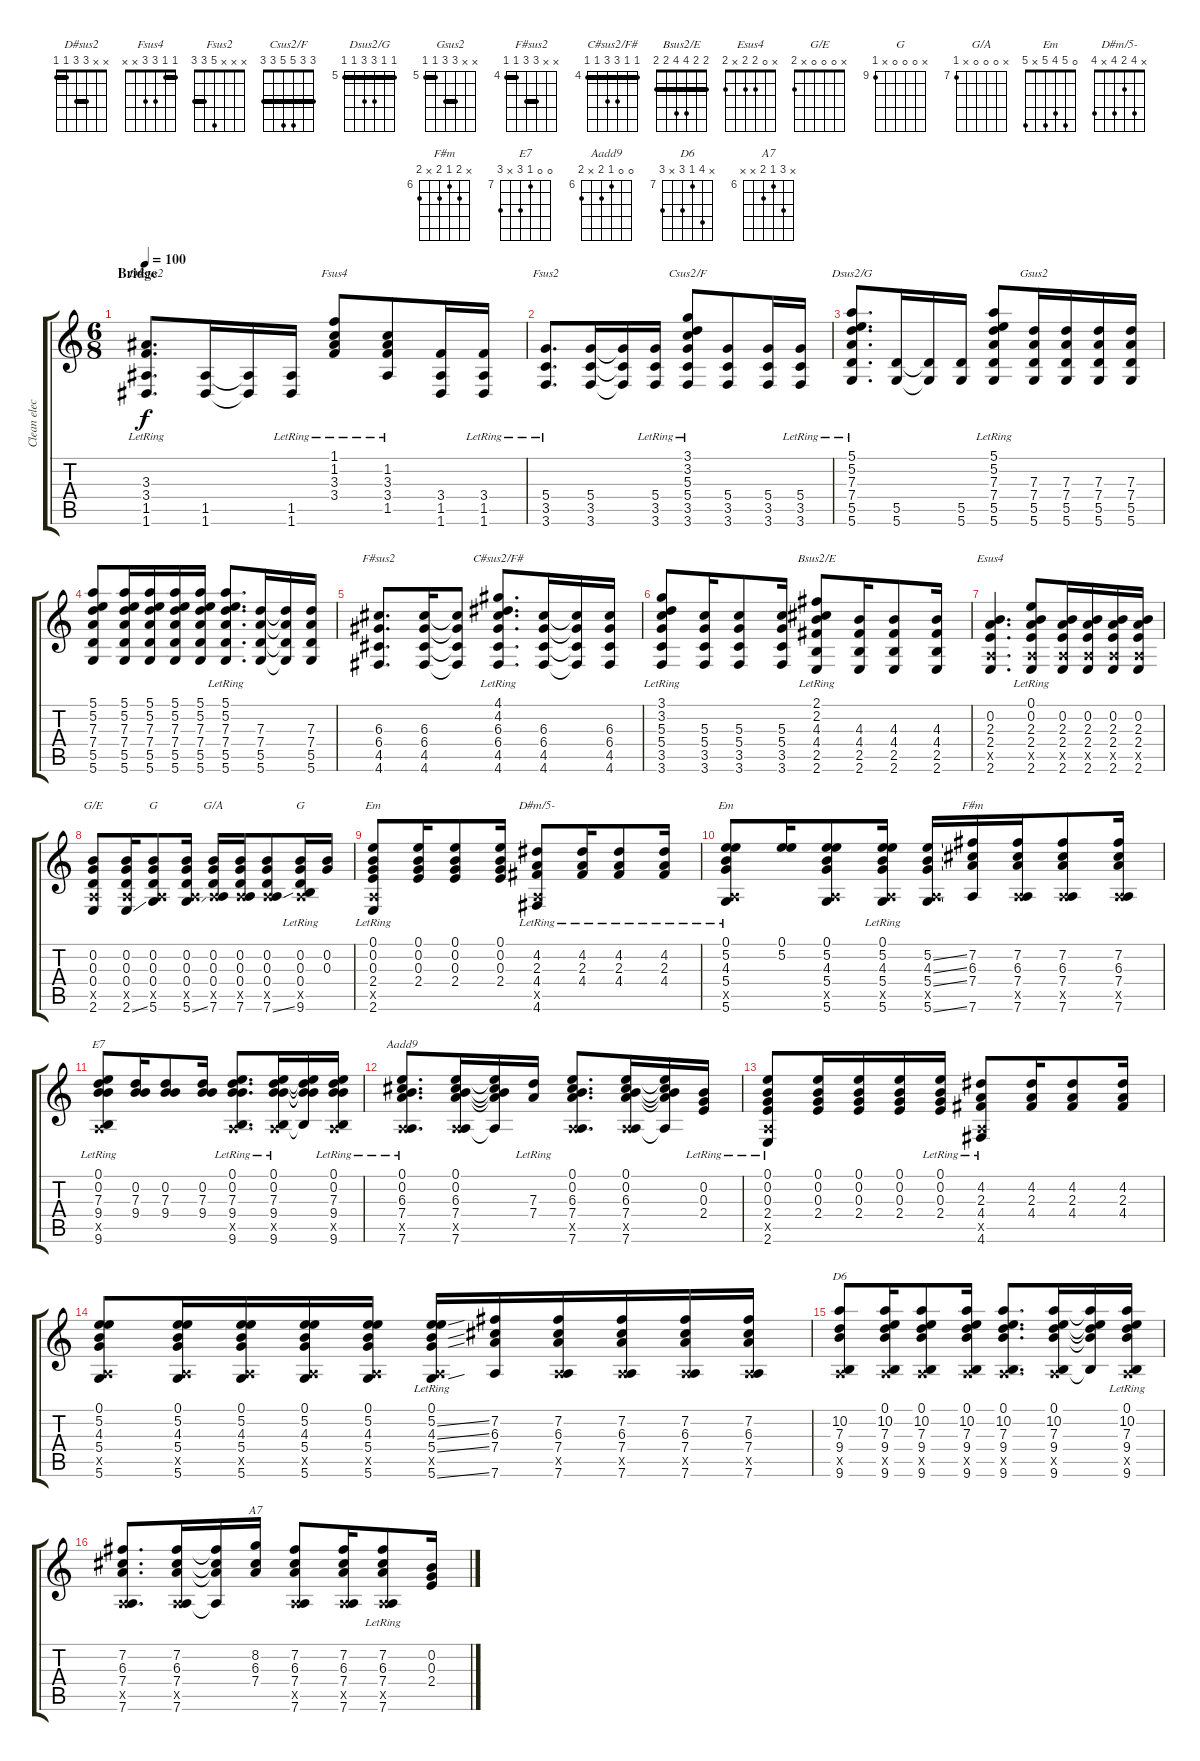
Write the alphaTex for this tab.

\track ("Clean elec." "Clean elec") {instrument electricguitarclean}
\staff {score tabs}
\tuning (E4 B3 G3 D3 A2 D2) {hide}
\chord ("D#sus2" x x 3 3 1 1) {barre (1 3)}
\chord ("Fsus4" 1 1 3 3 x x) {barre 1}
\chord ("Fsus2" x x x 5 3 3) {barre 3}
\chord ("Csus2/F" 3 3 5 5 3 3) {barre 3}
\chord ("Dsus2/G" 5 5 7 7 5 5) {firstfret 5 barre 5}
\chord ("Gsus2" x x 7 7 5 5) {firstfret 5 barre (5 7)}
\chord ("F#sus2" x x 6 6 4 4) {firstfret 4 barre (4 6)}
\chord ("C#sus2/F#" 4 4 6 6 4 4) {firstfret 4 barre 4}
\chord ("Bsus2/E" 2 2 4 4 2 2) {barre 2}
\chord ("Esus4" x 0 2 2 x 2)
\chord ("G/E" x 0 0 0 x 2)
\chord ("G" x 0 0 0 x 5)
\chord ("G/A" x 0 0 0 x 7) {firstfret 7}
\chord ("G" x 0 0 0 x 9) {firstfret 9}
\chord ("Em" 0 0 0 2 x 2)
\chord ("D#m/5-" x 4 2 4 x 4)
\chord ("Em" 0 5 4 5 x 5)
\chord ("F#m" x 7 6 7 x 7) {firstfret 6}
\chord ("E7" 0 0 7 9 x 9) {firstfret 7}
\chord ("Aadd9" 0 0 6 7 x 7) {firstfret 6}
\chord ("D6" x 10 7 9 x 9) {firstfret 7}
\chord ("A7" x 8 6 7 x x) {firstfret 6}
\ts (6 8)
\section ("" "Bridge")
\tempo 100
\clef g2
\ks c
(3.3{lr} 3.4{lr} 1.5{lr} 1.6{lr}).8{d ch "D#sus2" dy f} (1.5 1.6).16 (1.5{t} 1.6{t}).16 (1.5{lr} 1.6{lr}).16 (1.1{lr} 1.2 3.3 3.4).8{ch "Fsus4"} (1.2{lr} 3.3{lr} 3.4 1.5).8 (3.4 1.5 1.6).16 (3.4{lr} 1.5{lr} 1.6{lr}).16 |
(5.4{lr} 3.5{lr} 3.6{lr}).8{d ch "Fsus2"} (5.4 3.5 3.6).16 (5.4{t} 3.5{t} 3.6{t}).16 (5.4 3.5{lr} 3.6{lr}).16 (3.1{lr} 3.2{lr} 5.3{lr} 5.4 3.5 3.6).8{ch "Csus2/F"} (5.4 3.5 3.6).8 (5.4 3.5 3.6).16 (5.4{lr} 3.5{lr} 3.6{lr}).16 |
(5.1{lr} 5.2{lr} 7.3{lr} 7.4{lr} 5.5{lr} 5.6{lr}).8{d ch "Dsus2/G"} (5.5 5.6).16 (5.5{t} 5.6{t}).16 (5.5 5.6).16 (5.1{lr} 5.2{lr} 7.3{lr} 7.4{lr} 5.5{lr} 5.6{lr}).8 (7.3 7.4 5.5 5.6).16{ch "Gsus2"} (7.3 7.4 5.5 5.6).16 (7.3 7.4 5.5 5.6).16 (7.3 7.4 5.5 5.6).16 |
(5.1 5.2 7.3 7.4 5.5 5.6).8 (5.1 5.2 7.3 7.4 5.5 5.6).16 (5.1 5.2 7.3 7.4 5.5 5.6).16 (5.1 5.2 7.3 7.4 5.5 5.6).16 (5.1 5.2 7.3 7.4 5.5 5.6).16 (5.1{lr} 5.2{lr} 7.3 7.4 5.5 5.6).8{d} (7.3 7.4 5.5 5.6).16 (7.3{t} 7.4{t} 5.5{t} 5.6{t}).16 (7.3 7.4 5.5 5.6).16 |
(6.3 6.4 4.5 4.6).8{d ch "F#sus2"} (6.3 6.4 4.5 4.6).16 (6.3{t} 6.4{t} 4.5{t} 4.6{t}).8 (4.1{lr} 4.2{lr} 6.3 6.4 4.5 4.6).8{d ch "C#sus2/F#"} (6.3 6.4 4.5 4.6).16 (6.3{t} 6.4{t} 4.5{t} 4.6{t}).16 (6.3 6.4 4.5 4.6).16 |
(3.1{lr} 3.2{lr} 5.3 5.4 3.5 3.6).8 (5.3 5.4 3.5 3.6).16 (5.3 5.4 3.5 3.6).8 (5.3 5.4 3.5 3.6).16 (2.1{lr} 2.2{lr} 4.3 4.4 2.5 2.6).8{ch "Bsus2/E"} (4.3 4.4 2.5 2.6).16 (4.3 4.4 2.5 2.6).8 (4.3 4.4 2.5 2.6).16 |
(0.2 2.3 2.4 0.5{x} 2.6).4{d ch "Esus4"} (0.1{lr} 0.2 2.3 2.4 0.5{x} 2.6).8 (0.2 2.3 2.4 0.5{x} 2.6).16 (0.2 2.3 2.4 0.5{x} 2.6).16 (0.2 2.3 2.4 0.5{x} 2.6).16 (0.2 2.3 2.4 0.5{x} 2.6).16 |
(0.2 0.3 0.4 0.5{x} 2.6).8{ch "G/E"} (0.2 0.3 0.4 0.5{x} 2.6{ss}).16 (0.2 0.3 0.4 0.5{x} 5.6).8{ch "G"} (0.2 0.3 0.4 0.5{x} 5.6{ss}).16 (0.2 0.3 0.4 0.5{x} 7.6).16{ch "G/A"} (0.2 0.3 0.4 0.5{x} 7.6).16 (0.2 0.3 0.4 0.5{x} 7.6{ss}).8 (0.2 0.3 0.4{lr} 0.5{x} 9.6{lr}).16{ch "G"} (0.2 0.3).16 |
(0.1 0.2 0.3 2.4{lr} 0.5{x} 2.6{lr}).8{ch "Em"} (0.1 0.2 0.3 2.4).16 (0.1 0.2 0.3 2.4).8 (0.1 0.2 0.3 2.4).16 (4.2{lr} 2.3{lr} 4.4{lr} 0.5{x} 4.6{lr}).8{ch "D#m/5-"} (4.2{lr} 2.3{lr} 4.4{lr}).16 (4.2{lr} 2.3{lr} 4.4{lr}).8 (4.2{lr} 2.3{lr} 4.4{lr}).16 |
(0.1 5.2 4.3{lr} 5.4{lr} 0.5{x} 5.6{lr}).8{ch "Em"} (0.1 5.2).16 (0.1 5.2 4.3 5.4 0.5{x} 5.6).8 (0.1{lr} 5.2 4.3 5.4 0.5{x} 5.6).16 (5.2{ss} 4.3{ss} 5.4{ss} 0.5{x} 5.6{ss}).16 (7.2 6.3 7.4 7.6).16{ch "F#m"} (7.2 6.3 7.4 0.5{x} 7.6).16 (7.2 6.3 7.4 0.5{x} 7.6).8 (7.2 6.3 7.4 0.5{x} 7.6).16 |
(0.1{lr} 0.2 7.3 9.4 0.5{x} 9.6{lr}).8{ch "E7"} (0.2 7.3 9.4).16 (0.2 7.3 9.4).8 (0.2 7.3 9.4).16 (0.1{lr} 0.2{lr} 7.3{lr} 9.4{lr} 0.5{x} 9.6{lr}).8{d} (0.1 0.2 7.3 9.4 0.5{x} 9.6{lr}).16 (0.1{t} 0.2{t} 7.3{t} 9.4{t} 9.6{t}).16 (0.1 0.2 7.3 9.4 0.5{x} 9.6{lr}).16 |
(0.1 0.2 6.3 7.4 0.5{x} 7.6{lr}).8{d ch "Aadd9"} (0.1 0.2 6.3 7.4 0.5{x} 7.6).16 (0.1{t} 0.2{t} 6.3{t} 7.4{t} 7.6{t}).16 (7.3{lr} 7.4{lr}).16 (0.1 0.2 6.3 7.4 0.5{x} 7.6).8{d} (0.1 0.2 6.3 7.4 0.5{x} 7.6).16 (0.1{t} 0.2{t} 6.3{t} 7.4{t} 7.6{t}).16 (0.2{lr} 0.3{lr} 2.4{lr}).16 |
(0.1 0.2 0.3 2.4 0.5{x} 2.6{lr}).8 (0.1 0.2 0.3 2.4).16 (0.1 0.2 0.3 2.4).16 (0.1 0.2 0.3 2.4).16 (0.1{lr} 0.2 0.3 2.4).16 (4.2 2.3 4.4 0.5{x} 4.6{lr}).8 (4.2 2.3 4.4).16 (4.2 2.3 4.4).8 (4.2 2.3 4.4).16 |
(0.1 5.2 4.3 5.4 0.5{x} 5.6).8 (0.1 5.2 4.3 5.4 0.5{x} 5.6).16 (0.1 5.2 4.3 5.4 0.5{x} 5.6).16 (0.1 5.2 4.3 5.4 0.5{x} 5.6).16 (0.1 5.2 4.3 5.4 0.5{x} 5.6).16 (0.1{lr} 5.2{ss} 4.3{ss} 5.4{ss} 0.5{x} 5.6{ss}).16 (7.2 6.3 7.4 7.6).16 (7.2 6.3 7.4 0.5{x} 7.6).16 (7.2 6.3 7.4 0.5{x} 7.6).16 (7.2 6.3 7.4 0.5{x} 7.6).16 (7.2 6.3 7.4 0.5{x} 7.6).16 |
(10.2 7.3 9.4 0.5{x} 9.6).8{ch "D6"} (0.1 10.2 7.3 9.4 0.5{x} 9.6).16 (0.1 10.2 7.3 9.4 0.5{x} 9.6).8 (0.1 10.2 7.3 9.4 0.5{x} 9.6).16 (0.1 10.2 7.3 9.4 0.5{x} 9.6).8{d} (0.1 10.2 7.3 9.4 0.5{x} 9.6).16 (0.1{t} 10.2{t} 7.3{t} 9.4{t} 9.6{t}).16 (0.1{lr} 10.2{lr} 7.3{lr} 9.4{lr} 0.5{x} 9.6{lr}).16 |
(7.2 6.3 7.4 0.5{x} 7.6).8{d} (7.2 6.3 7.4 0.5{x} 7.6).16 (7.2{t} 6.3{t} 7.4{t} 7.6{t}).16 (8.2 6.3 7.4).16{ch "A7"} (7.2 6.3 7.4 0.5{x} 7.6).8 (7.2 6.3 7.4 0.5{x} 7.6).16 (7.2 6.3 7.4 0.5{x} 7.6{lr}).8 (0.2 0.3 2.4).16
